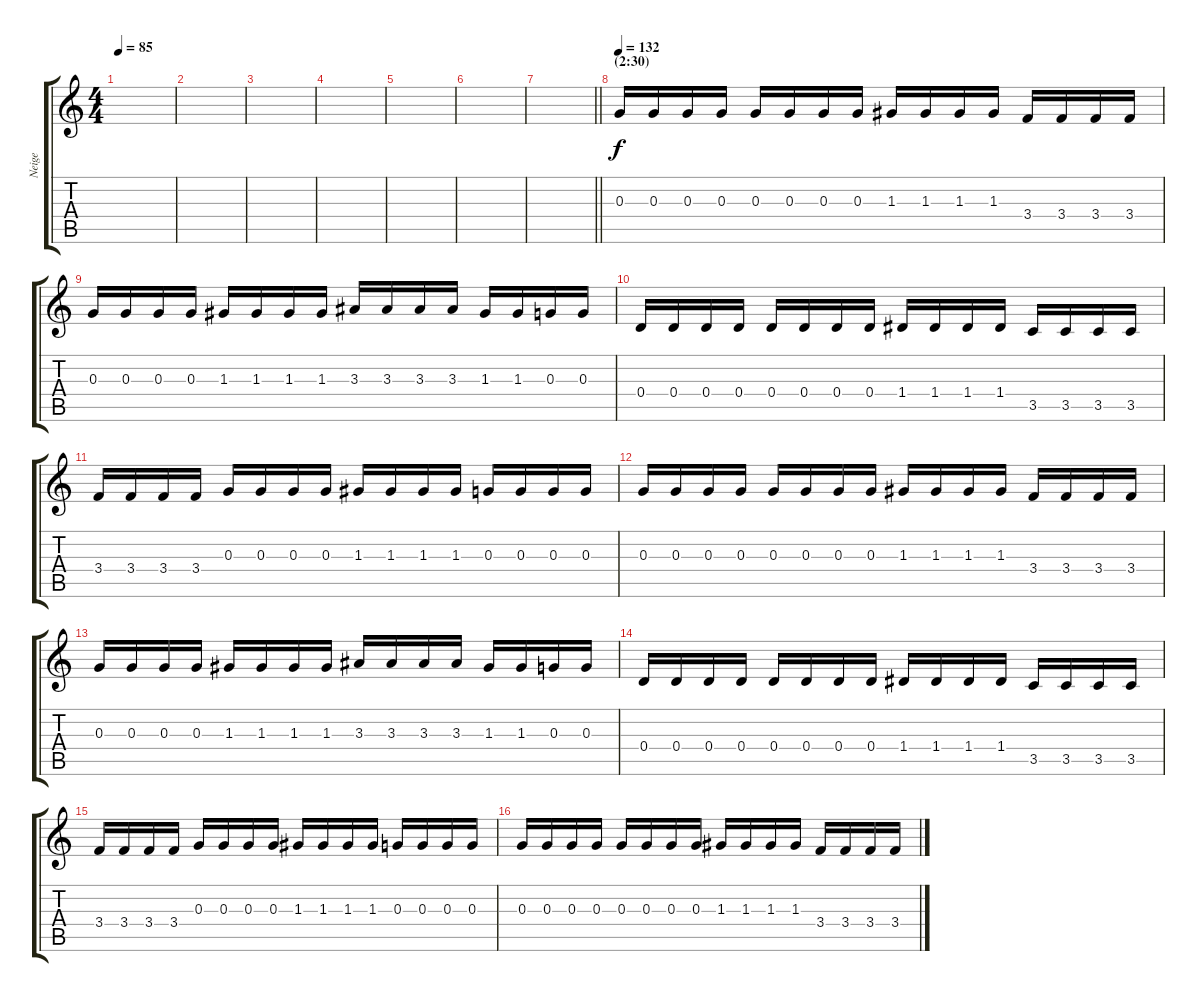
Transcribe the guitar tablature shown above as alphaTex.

\track ("Neige" "Neige") {instrument distortionguitar}
\staff {score tabs}
\tuning (E4 B3 G3 D3 A2 E2) {hide}
\ts (4 4)
\tempo 85
\clef g2
\ks c
|
|
|
|
|
|
\barLineRight lightlight
|
\section ("" "(2:30)")
\tempo 132
0.3.16{volume 15} 0.3.16 0.3.16 0.3.16 0.3.16 0.3.16 0.3.16 0.3.16 1.3.16 1.3.16 1.3.16 1.3.16 3.4.16 3.4.16 3.4.16 3.4.16 |
0.3.16 0.3.16 0.3.16 0.3.16 1.3.16 1.3.16 1.3.16 1.3.16 3.3.16 3.3.16 3.3.16 3.3.16 1.3.16 1.3.16 0.3.16 0.3.16 |
0.4.16 0.4.16 0.4.16 0.4.16 0.4.16 0.4.16 0.4.16 0.4.16 1.4.16 1.4.16 1.4.16 1.4.16 3.5.16 3.5.16 3.5.16 3.5.16 |
3.4.16 3.4.16 3.4.16 3.4.16 0.3.16 0.3.16 0.3.16 0.3.16 1.3.16 1.3.16 1.3.16 1.3.16 0.3.16 0.3.16 0.3.16 0.3.16 |
0.3.16 0.3.16 0.3.16 0.3.16 0.3.16 0.3.16 0.3.16 0.3.16 1.3.16 1.3.16 1.3.16 1.3.16 3.4.16 3.4.16 3.4.16 3.4.16 |
0.3.16 0.3.16 0.3.16 0.3.16 1.3.16 1.3.16 1.3.16 1.3.16 3.3.16 3.3.16 3.3.16 3.3.16 1.3.16 1.3.16 0.3.16 0.3.16 |
0.4.16 0.4.16 0.4.16 0.4.16 0.4.16 0.4.16 0.4.16 0.4.16 1.4.16 1.4.16 1.4.16 1.4.16 3.5.16 3.5.16 3.5.16 3.5.16 |
3.4.16 3.4.16 3.4.16 3.4.16 0.3.16 0.3.16 0.3.16 0.3.16 1.3.16 1.3.16 1.3.16 1.3.16 0.3.16 0.3.16 0.3.16 0.3.16 |
0.3.16 0.3.16 0.3.16 0.3.16 0.3.16 0.3.16 0.3.16 0.3.16 1.3.16 1.3.16 1.3.16 1.3.16 3.4.16 3.4.16 3.4.16 3.4.16
